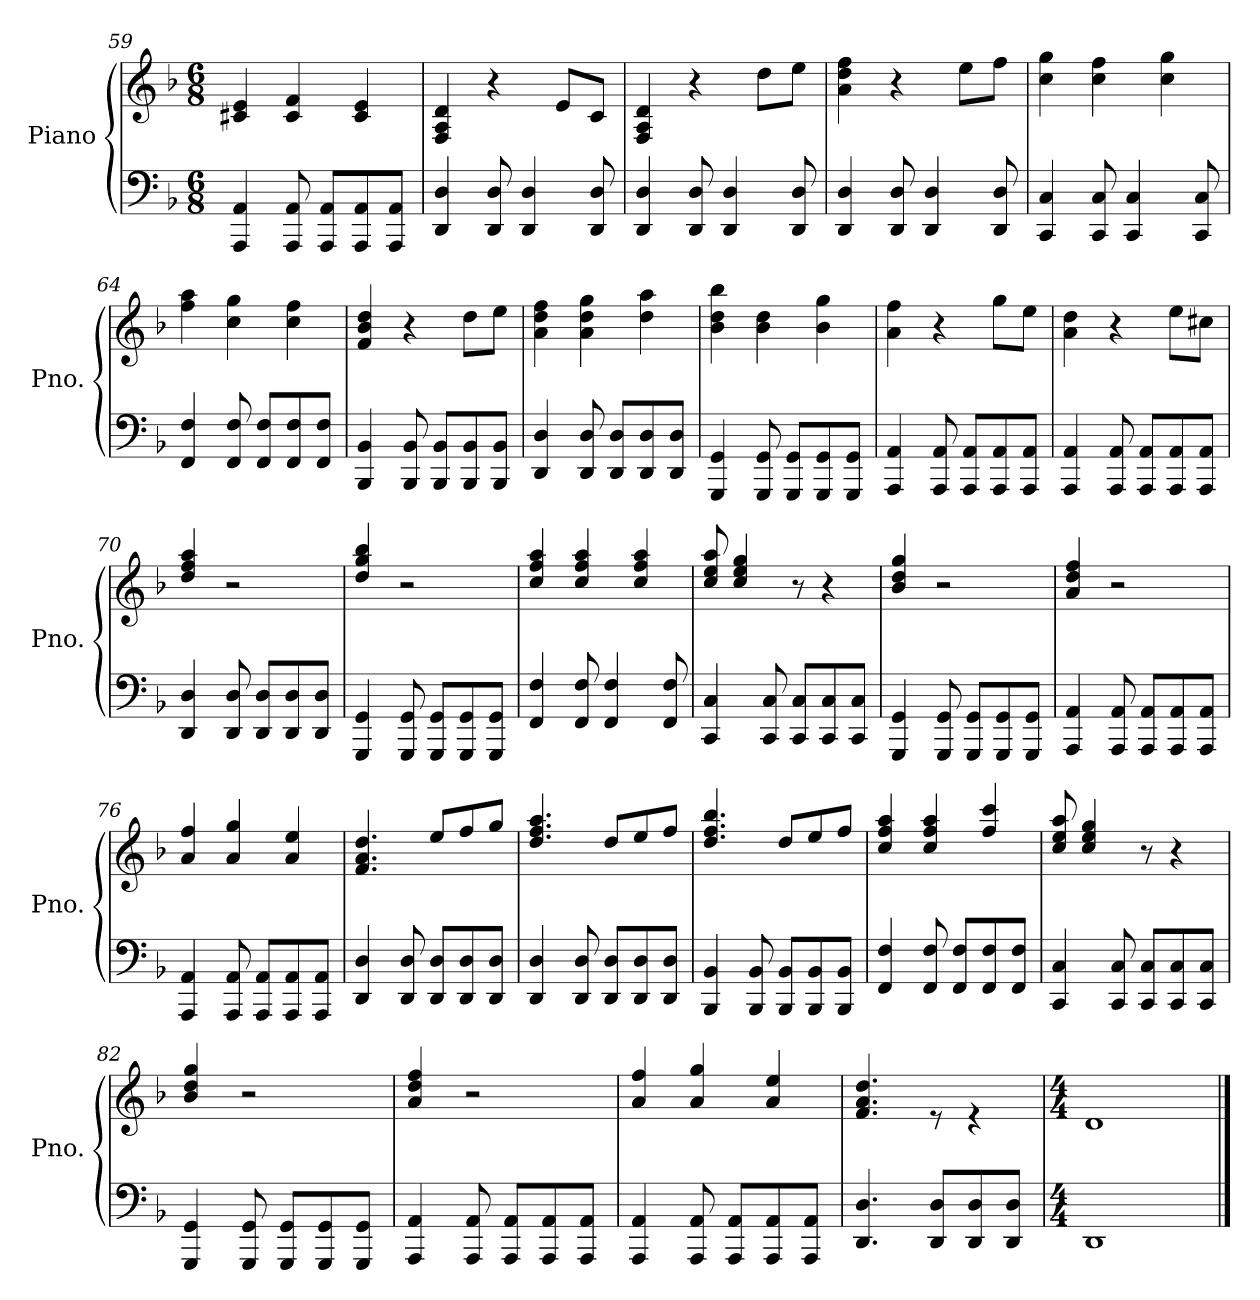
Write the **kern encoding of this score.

**kern	**kern
*part1	*part1
*staff2	*staff1
*I"Piano	*
*I'Pno.	*
*clefF4	*clefG2
*k[b-]	*k[b-]
*M6/8	*M6/8
=59	=59
4AAA/ 4AA/	4c#X/ 4e/
8AAA/ 8AA/	4c#/ 4f/
8AAA/ 8AA/L	.
8AAA/ 8AA/	4c#/ 4e/
8AAA/ 8AA/J	.
=60	=60
4DD/ 4D/	4F/ 4A/ 4d/
8DD/ 8D/	4r
4DD/ 4D/	.
.	8e/L
8DD/ 8D/	8c/J
=61	=61
4DD/ 4D/	4F/ 4A/ 4d/
8DD/ 8D/	4r
4DD/ 4D/	.
.	8dd\L
8DD/ 8D/	8ee\J
!!LO:LB:g=z
=62	=62
4DD/ 4D/	4a\ 4dd\ 4ff\
8DD/ 8D/	4r
4DD/ 4D/	.
.	8ee\L
8DD/ 8D/	8ff\J
=63	=63
4CC/ 4C/	4cc\ 4gg\
8CC/ 8C/	4cc\ 4ff\
4CC/ 4C/	.
.	4cc\ 4gg\
8CC/ 8C/	.
=64	=64
4FF/ 4F/	4ff\ 4aa\
8FF/ 8F/	4cc\ 4gg\
8FF/ 8F/L	.
8FF/ 8F/	4cc\ 4ff\
8FF/ 8F/J	.
=65	=65
4BBB-/ 4BB-/	4f/ 4b-/ 4dd/
8BBB-/ 8BB-/	4r
8BBB-/ 8BB-/L	.
8BBB-/ 8BB-/	8dd\L
8BBB-/ 8BB-/J	8ee\J
=66	=66
4DD/ 4D/	4a\ 4dd\ 4ff\
8DD/ 8D/	4a\ 4dd\ 4gg\
8DD/ 8D/L	.
8DD/ 8D/	4dd\ 4aa\
8DD/ 8D/J	.
=67	=67
4GGG/ 4GG/	4b-\ 4dd\ 4bb-\
8GGG/ 8GG/	4b-\ 4dd\
8GGG/ 8GG/L	.
8GGG/ 8GG/	4b-\ 4gg\
8GGG/ 8GG/J	.
!!LO:LB:g=z
=68	=68
4AAA/ 4AA/	4a\ 4ff\
8AAA/ 8AA/	4r
8AAA/ 8AA/L	.
8AAA/ 8AA/	8gg\L
8AAA/ 8AA/J	8ee\J
=69	=69
4AAA/ 4AA/	4a\ 4dd\
8AAA/ 8AA/	4r
8AAA/ 8AA/L	.
8AAA/ 8AA/	8ee\L
8AAA/ 8AA/J	8cc#X\J
=70	=70
4DD/ 4D/	4dd/ 4ff/ 4aa/
8DD/ 8D/	2r
8DD/ 8D/L	.
8DD/ 8D/	.
8DD/ 8D/J	.
=71	=71
4GGG/ 4GG/	4dd/ 4gg/ 4bb-/
8GGG/ 8GG/	2r
8GGG/ 8GG/L	.
8GGG/ 8GG/	.
8GGG/ 8GG/J	.
=72	=72
4FF/ 4F/	4cc/ 4ff/ 4aa/
8FF/ 8F/	4cc/ 4ff/ 4aa/
4FF/ 4F/	.
.	4cc/ 4ff/ 4aa/
8FF/ 8F/	.
!!LO:LB:g=z
=73	=73
4CC/ 4C/	8cc/ 8ee/ 8aa/
.	4cc/ 4ee/ 4gg/
8CC/ 8C/	.
8CC/ 8C/L	8r
8CC/ 8C/	4r
8CC/ 8C/J	.
=74	=74
4GGG/ 4GG/	4b-/ 4dd/ 4gg/
8GGG/ 8GG/	2r
8GGG/ 8GG/L	.
8GGG/ 8GG/	.
8GGG/ 8GG/J	.
=75	=75
4AAA/ 4AA/	4a/ 4dd/ 4ff/
8AAA/ 8AA/	2r
8AAA/ 8AA/L	.
8AAA/ 8AA/	.
8AAA/ 8AA/J	.
=76	=76
4AAA/ 4AA/	4a/ 4ff/
8AAA/ 8AA/	4a/ 4gg/
8AAA/ 8AA/L	.
8AAA/ 8AA/	4a/ 4ee/
8AAA/ 8AA/J	.
=77	=77
4DD/ 4D/	4.f/ 4.a/ 4.dd/
8DD/ 8D/	.
8DD/ 8D/L	8ee/L
8DD/ 8D/	8ff/
8DD/ 8D/J	8gg/J
!!LO:LB:g=z
=78	=78
4DD/ 4D/	4.dd/ 4.ff/ 4.aa/
8DD/ 8D/	.
8DD/ 8D/L	8dd/L
8DD/ 8D/	8ee/
8DD/ 8D/J	8ff/J
=79	=79
4BBB-/ 4BB-/	4.dd/ 4.ff/ 4.bb-/
8BBB-/ 8BB-/	.
8BBB-/ 8BB-/L	8dd/L
8BBB-/ 8BB-/	8ee/
8BBB-/ 8BB-/J	8ff/J
=80	=80
4FF/ 4F/	4cc/ 4ff/ 4aa/
8FF/ 8F/	4cc/ 4ff/ 4aa/
8FF/ 8F/L	.
8FF/ 8F/	4ff/ 4ccc/
8FF/ 8F/J	.
=81	=81
4CC/ 4C/	8cc/ 8ee/ 8aa/
.	4cc/ 4ee/ 4gg/
8CC/ 8C/	.
8CC/ 8C/L	8r
8CC/ 8C/	4r
8CC/ 8C/J	.
=82	=82
4GGG/ 4GG/	4b-/ 4dd/ 4gg/
8GGG/ 8GG/	2r
8GGG/ 8GG/L	.
8GGG/ 8GG/	.
8GGG/ 8GG/J	.
!!LO:PB:g=z
=83	=83
4AAA/ 4AA/	4a/ 4dd/ 4ff/
8AAA/ 8AA/	2r
8AAA/ 8AA/L	.
8AAA/ 8AA/	.
8AAA/ 8AA/J	.
=84	=84
4AAA/ 4AA/	4a/ 4ff/
8AAA/ 8AA/	4a/ 4gg/
8AAA/ 8AA/L	.
8AAA/ 8AA/	4a/ 4ee/
8AAA/ 8AA/J	.
=85	=85
4.DD/ 4.D/	4.f/ 4.a/ 4.dd/
8DD/ 8D/L	8re
8DD/ 8D/	4re
8DD/ 8D/J	.
=86	=86
*M4/4	*M4/4
1DD	1d
==	==
*-	*-
